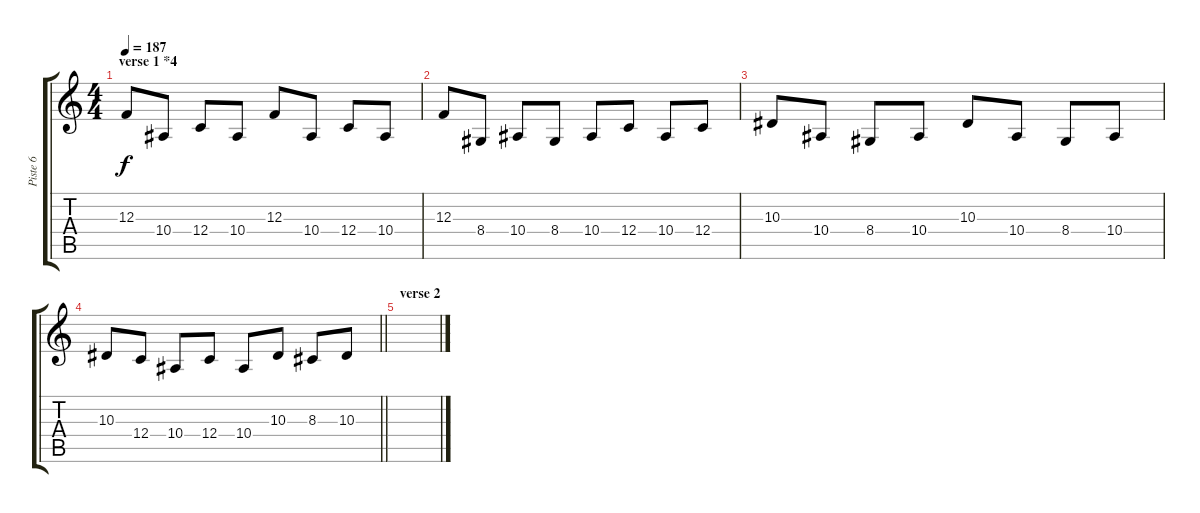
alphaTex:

\track ("Piste 6" "Piste 6") {instrument tremolostrings}
\staff {score tabs}
\tuning (D4 A3 F3 C3 G2 C2) {hide}
\ts (4 4)
\section ("" "verse 1 *4")
\tempo 187
\clef g2
\ks c
12.3.8{dy f} 10.4.8 12.4.8 10.4.8 12.3.8 10.4.8 12.4.8 10.4.8 |
12.3.8 8.4.8 10.4.8 8.4.8 10.4.8 12.4.8 10.4.8 12.4.8 |
10.3.8 10.4.8 8.4.8 10.4.8 10.3.8 10.4.8 8.4.8 10.4.8 |
\barLineRight lightlight
10.3.8 12.4.8 10.4.8 12.4.8 10.4.8 10.3.8 8.3.8 10.3.8 |
\section ("" "verse 2")
